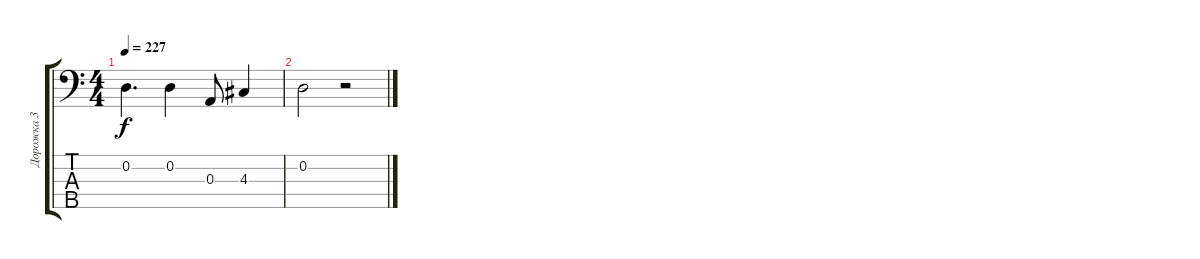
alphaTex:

\track ("Дорожка 3" "Дорожка 3") {instrument fretlessbass}
\staff {score tabs}
\tuning (G2 D2 A1 E1 B0) {hide}
\ts (4 4)
\tempo 227
\clef f4
\ks c
0.2.4{d dy f} 0.2.4 0.3.8 4.3.4 |
0.2.2 r.2
